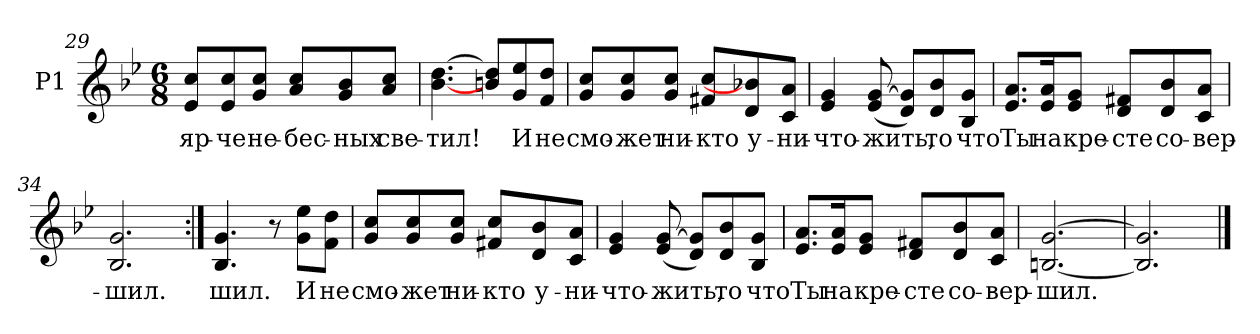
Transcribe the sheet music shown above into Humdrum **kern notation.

**kern	**text
*part1	*part1
*staff1	*staff1
*I"P1	*
*clefG2	*
*k[b-e-]	*
*g:	*
*M6/8	*
=29	=29
!	!LO:LY:b:color=#000000
8e-i/ 8cciL	яр-
!	!LO:LY:b:color=#000000
8e-i/ 8cci	-че
!	!LO:LY:b:color=#000000
8gi/ 8cciJ	не-
!	!LO:LY:b:color=#000000
8ai/ 8cciL	-бес-
!	!LO:LY:b:color=#000000
8gi/ 8b-i	-ных
!	!LO:LY:b:color=#000000
8ai/ 8cciJ	све-
=30	=30
!	!LO:LY:b:color=#000000
[<4.b-i\ [>4.ddi	-тил!
8bni/ 8ddi]L	.
!	!LO:LY:b:color=#000000
8gi/ 8ee-i	И
!	!LO:LY:b:color=#000000
8fi/ 8ddiJ	не
!!LO:LB:g=z
=31	=31
!	!LO:LY:b:color=#000000
8gi/ 8cciL	смо-
!	!LO:LY:b:color=#000000
8gi/ 8cci	-жет
!	!LO:LY:b:color=#000000
8gi/ 8cciJ	ни-
!	!LO:LY:b:color=#000000
8f#Xi/ 8cciL	-кто
!	!LO:LY:b:color=#000000
8di/ 8b-Xi]	у-
!	!LO:LY:b:color=#000000
8ci/ 8aiJ	-ни-
=32	=32
!	!LO:LY:b:color=#000000
4e-i/ 4gi	-что-
!	!LO:LY:b:color=#000000
(8e-i/ [>8gi	-жить,
8di/ 8gi]L)	.
!	!LO:LY:b:color=#000000
8di/ 8b-i	то
!	!LO:LY:b:color=#000000
8B-i/ 8giJ	что
=33	=33
!	!LO:LY:b:color=#000000
8.e-i/ 8.aiL	Ты
!	!LO:LY:b:color=#000000
16e-i/ 16aiK	на
!	!LO:LY:b:color=#000000
8e-i/ 8giJ	кре-
!	!LO:LY:b:color=#000000
8di/ 8f#XiL	-сте
!	!LO:LY:b:color=#000000
8di/ 8b-i	со-
!	!LO:LY:b:color=#000000
8ci/ 8aiJ	-вер-
=34	=34
!	!LO:LY:b:color=#000000
2.B-i/ 2.gi	-шил.
=35:|!	=35:|!
!	!LO:LY:b:color=#000000
4.B-i/ 4.gi	шил.
8r	.
!	!LO:LY:b:color=#000000
8gi\ 8ee-iL	И
!	!LO:LY:b:color=#000000
8fi\ 8ddiJ	не
!!LO:LB:g=z
=36	=36
!	!LO:LY:b:color=#000000
8gi/ 8cciL	смо-
!	!LO:LY:b:color=#000000
8gi/ 8cci	-жет
!	!LO:LY:b:color=#000000
8gi/ 8cciJ	ни-
!	!LO:LY:b:color=#000000
8f#Xi/ 8cciL	-кто
!	!LO:LY:b:color=#000000
8di/ 8b-i	у-
!	!LO:LY:b:color=#000000
8ci/ 8aiJ	-ни-
=37	=37
!	!LO:LY:b:color=#000000
4e-i/ 4gi	-что-
!	!LO:LY:b:color=#000000
(8e-i/ [>8gi	-жить,
8di/ 8gi]L)	.
!	!LO:LY:b:color=#000000
8di/ 8b-i	то
!	!LO:LY:b:color=#000000
8B-i/ 8giJ	что
=38	=38
!	!LO:LY:b:color=#000000
8.e-i/ 8.aiL	Ты
!	!LO:LY:b:color=#000000
16e-i/ 16aiK	на
!	!LO:LY:b:color=#000000
8e-i/ 8giJ	кре-
!	!LO:LY:b:color=#000000
8di/ 8f#XiL	-сте
!	!LO:LY:b:color=#000000
8di/ 8b-i	со-
!	!LO:LY:b:color=#000000
8ci/ 8aiJ	-вер-
=39	=39
!	!LO:LY:b:color=#000000
[<2.Bni/ [>2.gi	-шил.
=40	=40
2.Bi/] 2.gi]	.
==	==
*-	*-
